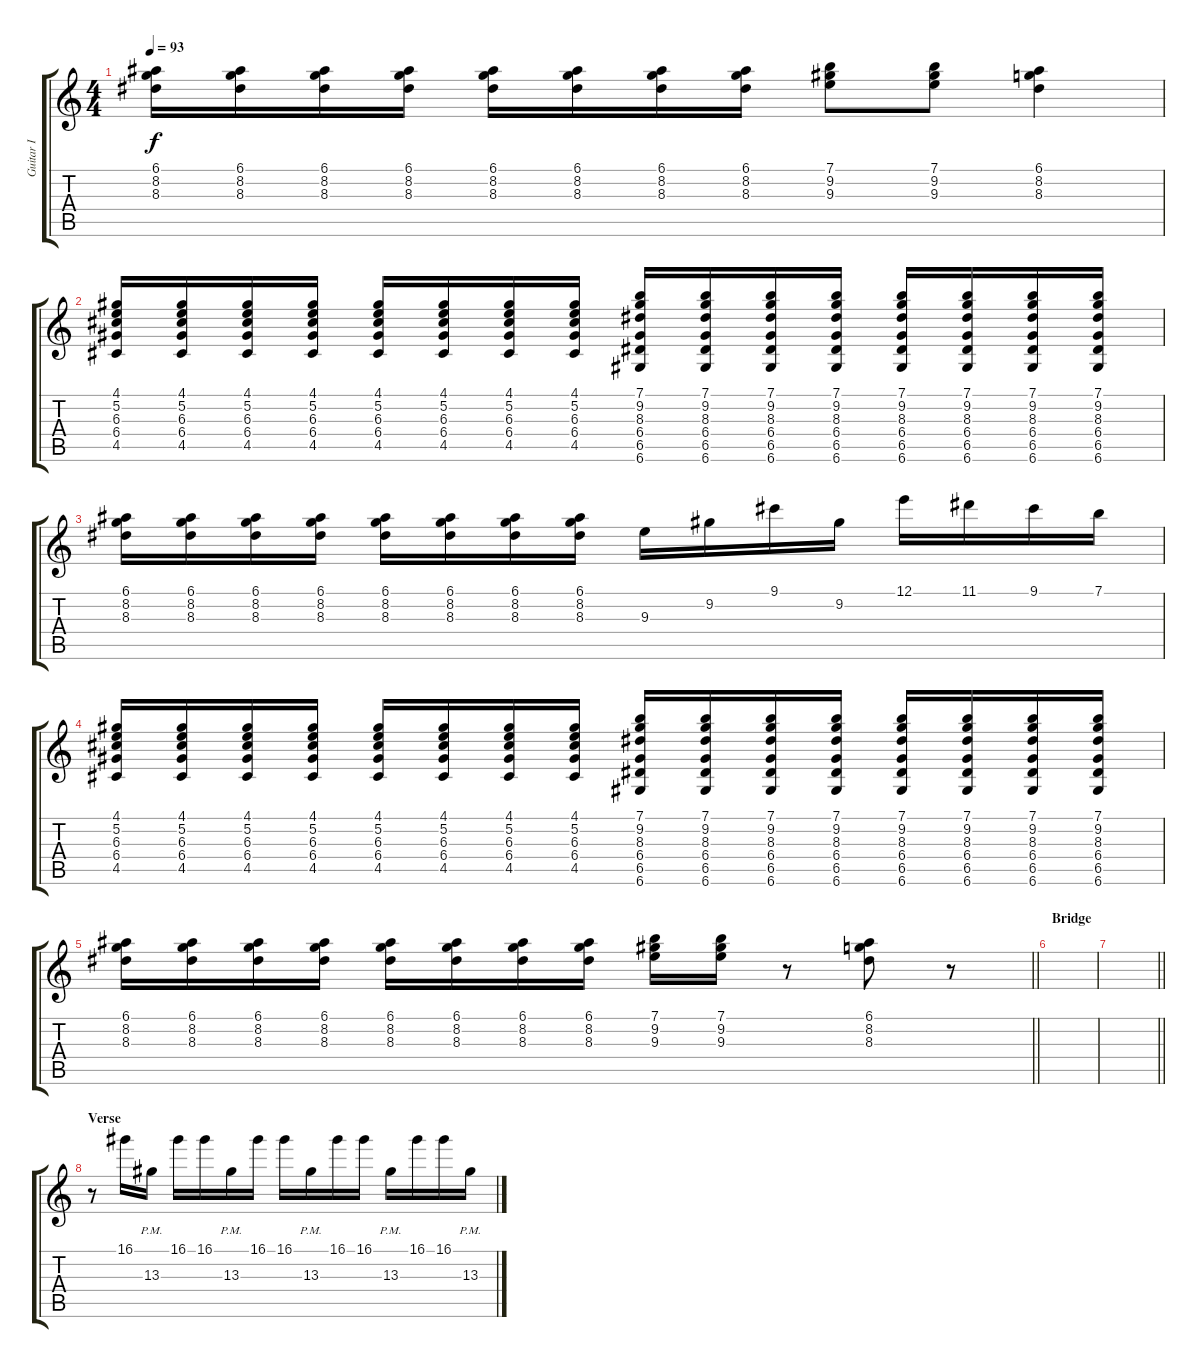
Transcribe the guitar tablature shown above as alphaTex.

\track ("Guitar I" "Guitar I") {instrument distortionguitar}
\staff {score tabs}
\tuning (E4 B3 G3 D3 A2 D2) {hide}
\ts (4 4)
\tempo 93
\clef g2
\ks c
(6.1 8.2 8.3).16{dy f} (6.1 8.2 8.3).16 (6.1 8.2 8.3).16 (6.1 8.2 8.3).16 (6.1 8.2 8.3).16 (6.1 8.2 8.3).16 (6.1 8.2 8.3).16 (6.1 8.2 8.3).16 (7.1 9.2 9.3).8 (7.1 9.2 9.3).8 (6.1 8.2 8.3).4 |
(4.1 5.2 6.3 6.4 4.5).16 (4.1 5.2 6.3 6.4 4.5).16 (4.1 5.2 6.3 6.4 4.5).16 (4.1 5.2 6.3 6.4 4.5).16 (4.1 5.2 6.3 6.4 4.5).16 (4.1 5.2 6.3 6.4 4.5).16 (4.1 5.2 6.3 6.4 4.5).16 (4.1 5.2 6.3 6.4 4.5).16 (7.1 9.2 8.3 6.4 6.5 6.6).16 (7.1 9.2 8.3 6.4 6.5 6.6).16 (7.1 9.2 8.3 6.4 6.5 6.6).16 (7.1 9.2 8.3 6.4 6.5 6.6).16 (7.1 9.2 8.3 6.4 6.5 6.6).16 (7.1 9.2 8.3 6.4 6.5 6.6).16 (7.1 9.2 8.3 6.4 6.5 6.6).16 (7.1 9.2 8.3 6.4 6.5 6.6).16 |
(6.1 8.2 8.3).16 (6.1 8.2 8.3).16 (6.1 8.2 8.3).16 (6.1 8.2 8.3).16 (6.1 8.2 8.3).16 (6.1 8.2 8.3).16 (6.1 8.2 8.3).16 (6.1 8.2 8.3).16 9.3.16 9.2.16 9.1.16 9.2.16 12.1.16 11.1.16 9.1.16 7.1.16 |
(4.1 5.2 6.3 6.4 4.5).16 (4.1 5.2 6.3 6.4 4.5).16 (4.1 5.2 6.3 6.4 4.5).16 (4.1 5.2 6.3 6.4 4.5).16 (4.1 5.2 6.3 6.4 4.5).16 (4.1 5.2 6.3 6.4 4.5).16 (4.1 5.2 6.3 6.4 4.5).16 (4.1 5.2 6.3 6.4 4.5).16 (7.1 9.2 8.3 6.4 6.5 6.6).16 (7.1 9.2 8.3 6.4 6.5 6.6).16 (7.1 9.2 8.3 6.4 6.5 6.6).16 (7.1 9.2 8.3 6.4 6.5 6.6).16 (7.1 9.2 8.3 6.4 6.5 6.6).16 (7.1 9.2 8.3 6.4 6.5 6.6).16 (7.1 9.2 8.3 6.4 6.5 6.6).16 (7.1 9.2 8.3 6.4 6.5 6.6).16 |
\barLineRight lightlight
(6.1 8.2 8.3).16 (6.1 8.2 8.3).16 (6.1 8.2 8.3).16 (6.1 8.2 8.3).16 (6.1 8.2 8.3).16 (6.1 8.2 8.3).16 (6.1 8.2 8.3).16 (6.1 8.2 8.3).16 (7.1 9.2 9.3).16 (7.1 9.2 9.3).16 r.8 (6.1 8.2 8.3).8 r.8 |
\section ("" "Bridge")
|
\barLineRight lightlight
|
\section ("" "Verse")
r.8{volume 7} 16.1.16 13.3{pm}.16 16.1.16 16.1.16 13.3{pm}.16 16.1.16 16.1.16 13.3{pm}.16 16.1.16 16.1.16 13.3{pm}.16 16.1.16 16.1.16 13.3{pm}.16
